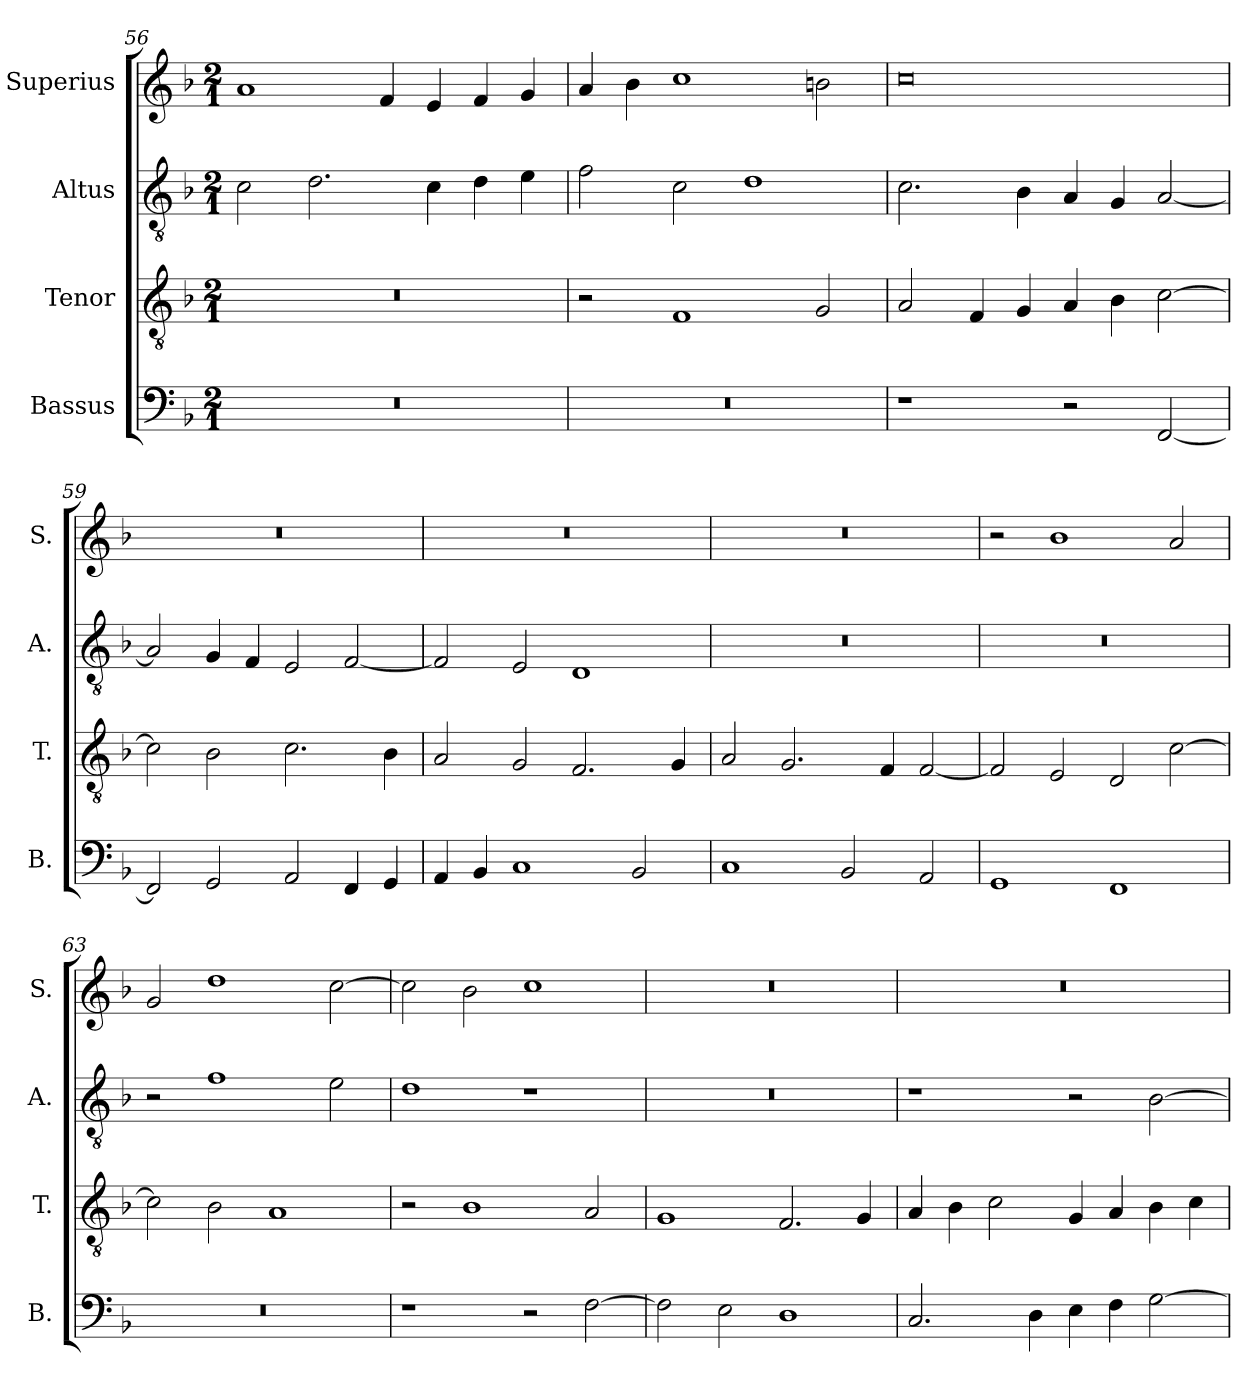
**kern	**kern	**kern	**kern
*part4	*part3	*part2	*part1
*staff4	*staff3	*staff2	*staff1
*I"Bassus	*I"Tenor	*I"Altus	*I"Superius
*I'B.	*I'T.	*I'A.	*I'S.
*clefF4	*clefGv2	*clefGv2	*clefG2
*k[b-]	*k[b-]	*k[b-]	*k[b-]
*F:	*F:	*F:	*F:
*M2/1	*M2/1	*M2/1	*M2/1
=56	=56	=56	=56
0r	0r	2c\	1a
.	.	2.d\	.
.	.	.	4f/
.	.	4c\	4e/
.	.	4d\	4f/
.	.	4e\	4g/
=57	=57	=57	=57
0r	2r	2f\	4a/
.	.	.	4b-\
.	1F	2c\	1cc
.	.	1d	.
.	2G/	.	2bni\
=58	=58	=58	=58
1r	2A/	2.c\	0cc
.	4F/	.	.
.	4G/	4B-\	.
2r	4A/	4A/	.
.	4B-\	4G/	.
[2FF/	[2c\	[2A/	.
=59	=59	=59	=59
2FF/]	2c\]	2A/]	0r
2GG/	2B-\	4G/	.
.	.	4F/	.
2AA/	2.c\	2E/	.
4FF/	.	[2F/	.
4GG/	4B-\	.	.
=60	=60	=60	=60
4AA/	2A/	2F/]	0r
4BB-/	.	.	.
1C	2G/	2E/	.
.	2.F/	1D	.
2BB-/	.	.	.
.	4G/	.	.
!!LO:LB:g=z
=61	=61	=61	=61
1C	2A/	0r	0r
.	2.G/	.	.
2BB-/	.	.	.
.	4F/	.	.
2AA/	[2F/	.	.
=62	=62	=62	=62
1GG	2F/]	0r	2r
.	2E/	.	1b-
1FF	2D/	.	.
.	[2c\	.	2a/
=63	=63	=63	=63
0r	2c\]	2r	2g/
.	2B-\	1f	1dd
.	1A	.	.
.	.	2e\	[2cc\
=64	=64	=64	=64
1r	2r	1d	2cc\]
.	1B-	.	2b-\
2r	.	1r	1cc
[2F\	2A/	.	.
=65	=65	=65	=65
2F\]	1G	0r	0r
2E\	.	.	.
1D	2.F/	.	.
.	4G/	.	.
!!LO:PB:g=z
=66	=66	=66	=66
2.C/	4A/	1r	0r
.	4B-\	.	.
.	2c\	.	.
4D\	.	.	.
4E\	4G/	2r	.
4F\	4A/	.	.
[2G\	4B-\	[2B-\	.
.	4c\	.	.
=	=	=	=
*-	*-	*-	*-
